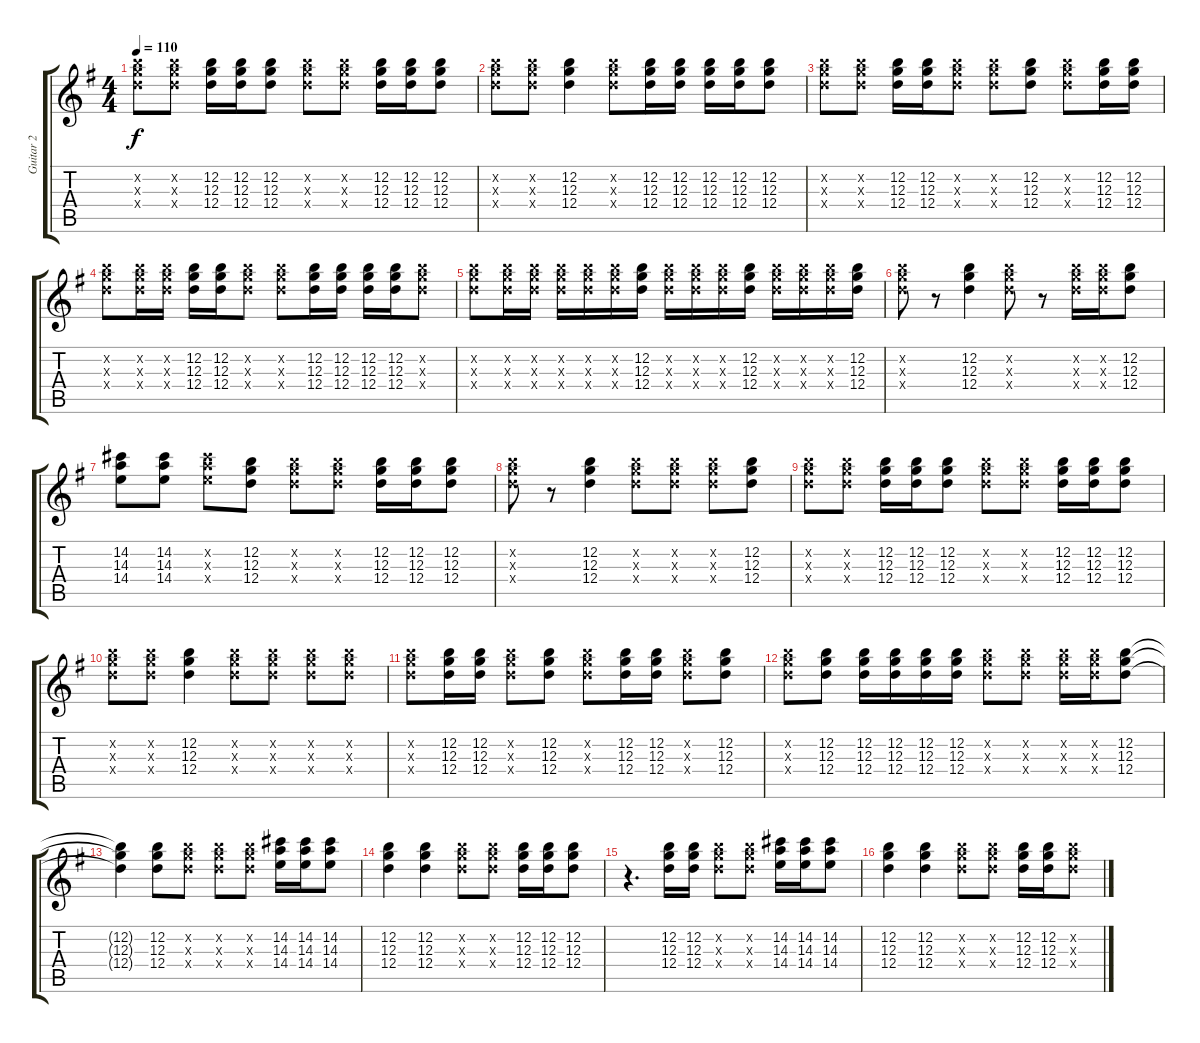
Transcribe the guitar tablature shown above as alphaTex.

\track ("Guitar 2" "Guitar 2") {instrument electricguitarclean}
\staff {score tabs}
\tuning (E4 B3 G3 D3 A2 E2) {hide}
\ts (4 4)
\tempo 110
\clef g2
\ks g
(12.2{x} 12.3{x} 12.4{x}).8{dy f} (12.2{x} 12.3{x} 12.4{x}).8 (12.2 12.3 12.4).16 (12.2 12.3 12.4).16 (12.2 12.3 12.4).8 (12.2{x} 12.3{x} 12.4{x}).8 (12.2{x} 12.3{x} 12.4{x}).8 (12.2 12.3 12.4).16 (12.2 12.3 12.4).16 (12.2 12.3 12.4).8 |
(12.2{x} 12.3{x} 12.4{x}).8 (12.2{x} 12.3{x} 12.4{x}).8 (12.2 12.3 12.4).4 (12.2{x} 12.3{x} 12.4{x}).8 (12.2 12.3 12.4).16 (12.2 12.3 12.4).16 (12.2 12.3 12.4).16 (12.2 12.3 12.4).16 (12.2 12.3 12.4).8 |
(12.2{x} 12.3{x} 12.4{x}).8 (12.2{x} 12.3{x} 12.4{x}).8 (12.2 12.3 12.4).16 (12.2 12.3 12.4).16 (12.2{x} 12.3{x} 12.4{x}).8 (12.2{x} 12.3{x} 12.4{x}).8 (12.2 12.3 12.4).8 (12.2{x} 12.3{x} 12.4{x}).8 (12.2 12.3 12.4).16 (12.2 12.3 12.4).16 |
(12.2{x} 12.3{x} 12.4{x}).8 (12.2{x} 12.3{x} 12.4{x}).16 (12.2{x} 12.3{x} 12.4{x}).16 (12.2 12.3 12.4).16 (12.2 12.3 12.4).16 (12.2{x} 12.3{x} 12.4{x}).8 (12.2{x} 12.3{x} 12.4{x}).8 (12.2 12.3 12.4).16 (12.2 12.3 12.4).16 (12.2 12.3 12.4).16 (12.2 12.3 12.4).16 (12.2{x} 12.3{x} 12.4{x}).8 |
(12.2{x} 12.3{x} 12.4{x}).8 (12.2{x} 12.3{x} 12.4{x}).16 (12.2{x} 12.3{x} 12.4{x}).16 (12.2{x} 12.3{x} 12.4{x}).16 (12.2{x} 12.3{x} 12.4{x}).16 (12.2{x} 12.3{x} 12.4{x}).16 (12.2 12.3 12.4).16 (12.2{x} 12.3{x} 12.4{x}).16 (12.2{x} 12.3{x} 12.4{x}).16 (12.2{x} 12.3{x} 12.4{x}).16 (12.2 12.3 12.4).16 (12.2{x} 12.3{x} 12.4{x}).16 (12.2{x} 12.3{x} 12.4{x}).16 (12.2{x} 12.3{x} 12.4{x}).16 (12.2 12.3 12.4).16 |
(12.2{x} 12.3{x} 12.4{x}).8 r.8 (12.2 12.3 12.4).4 (12.2{x} 12.3{x} 12.4{x}).8 r.8 (12.2{x} 12.3{x} 12.4{x}).16 (12.2{x} 12.3{x} 12.4{x}).16 (12.2 12.3 12.4).8 |
(14.2 14.3 14.4).8 (14.2 14.3 14.4).8 (14.2{x} 14.3{x} 14.4{x}).8 (12.2 12.3 12.4).8 (12.2{x} 12.3{x} 12.4{x}).8 (12.2{x} 12.3{x} 12.4{x}).8 (12.2 12.3 12.4).16 (12.2 12.3 12.4).16 (12.2 12.3 12.4).8 |
(12.2{x} 12.3{x} 12.4{x}).8 r.8 (12.2 12.3 12.4).4 (12.2{x} 12.3{x} 12.4{x}).8 (12.2{x} 12.3{x} 12.4{x}).8 (12.2{x} 12.3{x} 12.4{x}).8 (12.2 12.3 12.4).8 |
(12.2{x} 12.3{x} 12.4{x}).8 (12.2{x} 12.3{x} 12.4{x}).8 (12.2 12.3 12.4).16 (12.2 12.3 12.4).16 (12.2 12.3 12.4).8 (12.2{x} 12.3{x} 12.4{x}).8 (12.2{x} 12.3{x} 12.4{x}).8 (12.2 12.3 12.4).16 (12.2 12.3 12.4).16 (12.2 12.3 12.4).8 |
(12.2{x} 12.3{x} 12.4{x}).8 (12.2{x} 12.3{x} 12.4{x}).8 (12.2 12.3 12.4).4 (12.2{x} 12.3{x} 12.4{x}).8 (12.2{x} 12.3{x} 12.4{x}).8 (12.2{x} 12.3{x} 12.4{x}).8 (12.2{x} 12.3{x} 12.4{x}).8 |
(12.2{x} 12.3{x} 12.4{x}).8 (12.2 12.3 12.4).16 (12.2 12.3 12.4).16 (12.2{x} 12.3{x} 12.4{x}).8 (12.2 12.3 12.4).8 (12.2{x} 12.3{x} 12.4{x}).8 (12.2 12.3 12.4).16 (12.2 12.3 12.4).16 (12.2{x} 12.3{x} 12.4{x}).8 (12.2 12.3 12.4).8 |
(12.2{x} 12.3{x} 12.4{x}).8 (12.2 12.3 12.4).8 (12.2 12.3 12.4).16 (12.2 12.3 12.4).16 (12.2 12.3 12.4).16 (12.2 12.3 12.4).16 (12.2{x} 12.3{x} 12.4{x}).8 (12.2{x} 12.3{x} 12.4{x}).8 (12.2{x} 12.3{x} 12.4{x}).16 (12.2{x} 12.3{x} 12.4{x}).16 (12.2 12.3 12.4).8 |
(12.2{t} 12.3{t} 12.4{t}).4 (12.2 12.3 12.4).8 (12.2{x} 12.3{x} 12.4{x}).8 (12.2{x} 12.3{x} 12.4{x}).8 (12.2{x} 12.3{x} 12.4{x}).8 (14.2 14.3 14.4).16 (14.2 14.3 14.4).16 (14.2 14.3 14.4).8 |
(12.2 12.3 12.4).4 (12.2 12.3 12.4).4 (12.2{x} 12.3{x} 12.4{x}).8 (12.2{x} 12.3{x} 12.4{x}).8 (12.2 12.3 12.4).16 (12.2 12.3 12.4).16 (12.2 12.3 12.4).8 |
r.4{d} (12.2 12.3 12.4).16 (12.2 12.3 12.4).16 (12.2{x} 12.3{x} 12.4{x}).8 (12.2{x} 12.3{x} 12.4{x}).8 (14.2 14.3 14.4).16 (14.2 14.3 14.4).16 (14.2 14.3 14.4).8 |
(12.2 12.3 12.4).4 (12.2 12.3 12.4).4 (12.2{x} 12.3{x} 12.4{x}).8 (12.2{x} 12.3{x} 12.4{x}).8 (12.2 12.3 12.4).16 (12.2 12.3 12.4).16 (12.2{x} 12.3{x} 12.4{x}).8
